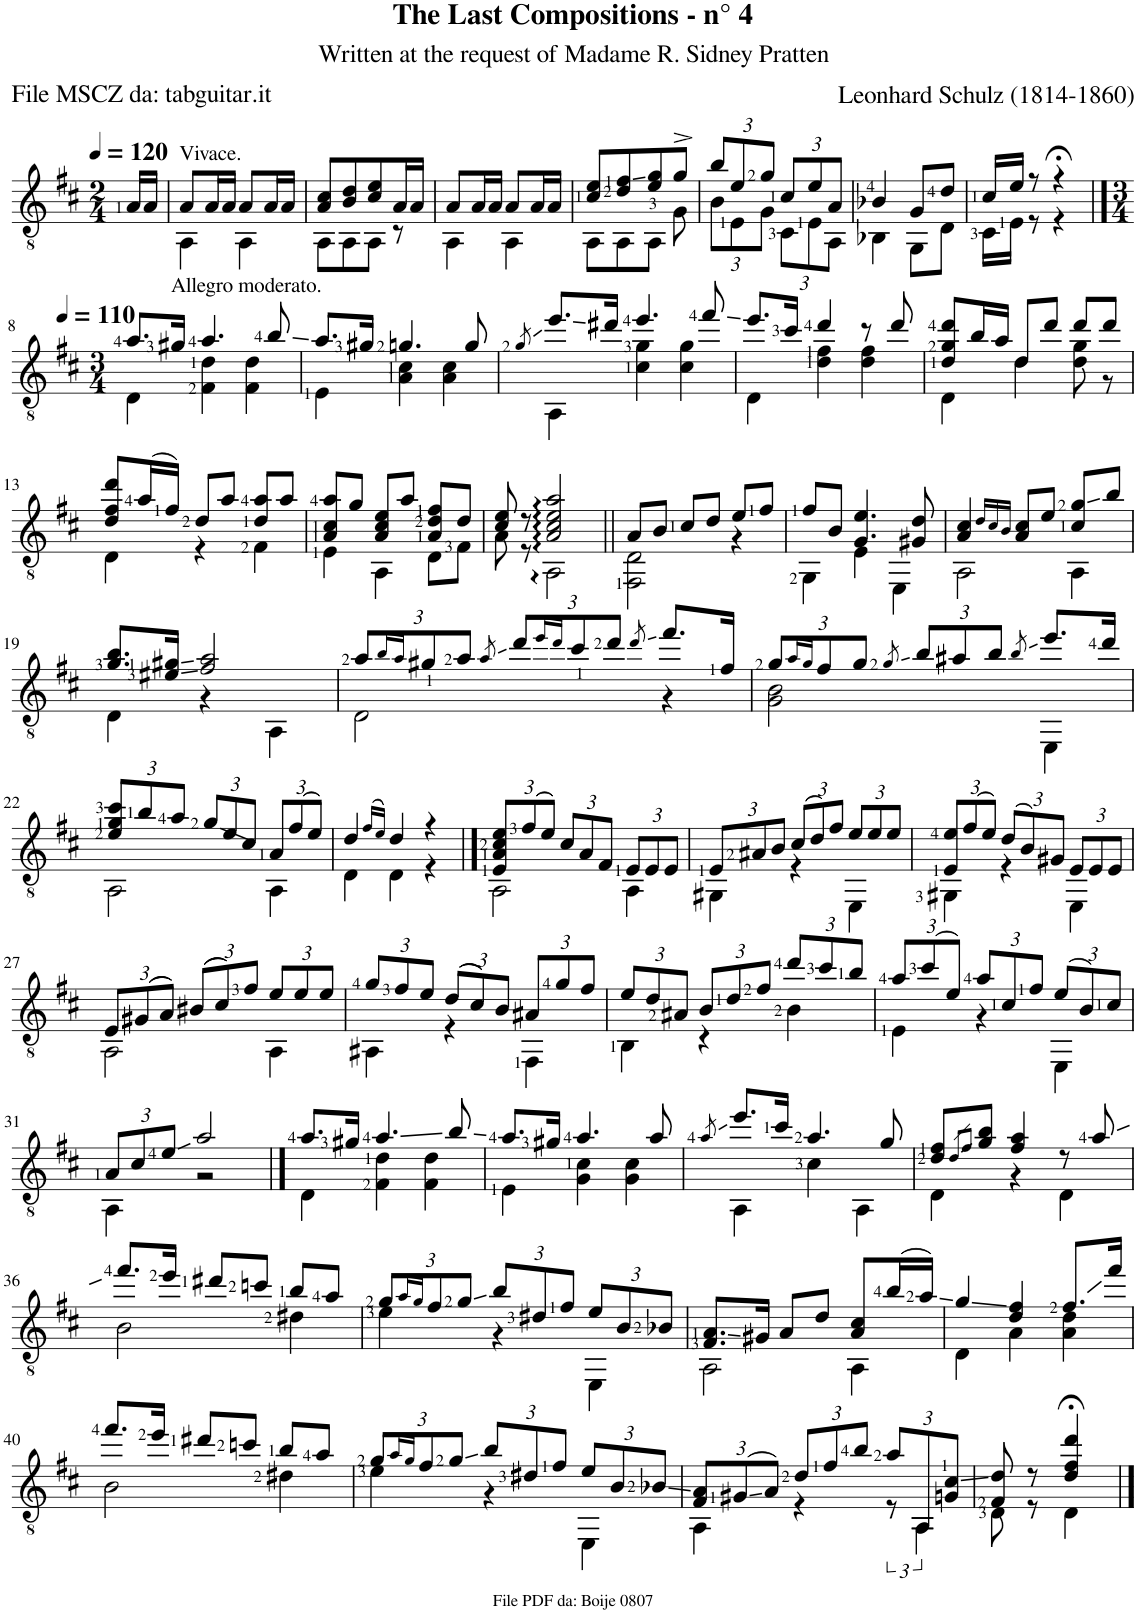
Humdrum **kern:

**kern
*part1
*staff1
*I"Guitar
*I'Guit.
*clefGv2
*k[f#c#]
*M2/4
*MM120
=
16A/LL
16A/JJ
=1
*^
!LO:TX:a:t=Vivace.	!
8A/L	4AA\
16A/L	.
16A/JJ	.
8A/L	4AA\
16A/L	.
16A/JJ	.
=2	=2
8A/ 8c#/L	8AA\L
8B/ 8d/	8AA\
8c#/ 8e/	8AA\J
16A/L	8r
16A/JJ	.
=3	=3
8A/L	4AA\
16A/L	.
16A/JJ	.
8A/L	4AA\
16A/L	.
16A/JJ	.
=4	=4
8c#/ 8e/L	8AA\L
8d/ 8f#/	8AA\
8e/ 8g/	8AA\J
8g^/J	8G\
=5	=5
*Xbrackettup	*
12b/L	12B\L
12e/	12E\
12g/J	12G\J
12c#/L	12C#\L
12e/	12E\
12A/J	12AA\J
=6	=6
4B-X/	4BB-X\
8G/L	8GG\L
8d/J	8D\J
=7	=7
16c#/LL	16C#\LL
16e/JJ	16E\JJ
8r	8r
4r;<	4r
!!LO:LB:g=z	!!
==8	==8
*M3/4	*
*MM110	*
!LO:TX:a:t=Allegro moderato.	!
8.a/L	4D\
16g#X/Jk	.
4.a/	4F#\ 4d\
.	4F#\ 4d\
8b/	.
=9	=9
8.a/L	4E\
16g#X/Jk	.
4.gn/	4A\ 4c#\
.	4A\ 4c#\
8g/	.
=10	=10
8qg/	.
8.ee/L	4AA\
16dd#X/Jk	.
4.ee/	4c#\ 4g\
.	4c#\ 4g\
8ff#/	.
=11	=11
8.ee/L	4D\
16cc#/Jk	.
4dd/	4d\ 4f#\
8r	4d\ 4f#\
8dd/	.
=12	=12
8d/ 8g/ 8dd/L	4D\
16b/L	.
16a/JJ	.
8d/L	4d\
8dd/J	.
8dd/L	8d\ 8g\
8dd/J	8r
!!LO:LB:g=z	!!
=13	=13
8d/ 8f#/ 8dd/L	4D\
(16a/L	.
16f#/JJ)	.
8d/L	4r
8a/J	.
8d/ 8a/L	4F#\
8a/J	.
=14	=14
8A/ 8c#/ 8a/L	4E\
8g/J	.
8A/ 8c#/ 8e/L	4AA\
8a/J	.
8A/ 8d/ 8f#/L	8D\L
8d/J	8F#\J
=15	=15
8c#/ 8e/	8A\
8r	8r
2A/: 2c#/: 2e/: 2a/:	2AA:\
=16||	=16||
8A/L	2FF#\ 2D\
8B/J	.
8c#/L	.
8d/J	.
8e/L	4r
8f#/J	.
=17	=17
8f#/L	4GG\
8B/J	.
4.G/ 4.e/	4E\
.	4EE\
8G#X/ 8d/	.
=18	=18
4A/ 4c#/	2AA\
16qd/LL	.
16qc#/	.
16qB/JJ	.
8A/ 8c#/L	.
8e/J	.
8c#/ 8g/L	4AA\
8b/J	.
!!LO:LB:g=z	!!
=19	=19
8.g/ 8.b/L	4D\
16e#X/ 16g#X/Jk	.
2f#/ 2a/	4r
.	4AA\
=20	=20
12a/L	2D\
16qb/LL	.
16qa/JJ	.
12g#X/	.
12a/J	.
8qa/	.
12dd/L	.
16qee/LL	.
16qdd/JJ	.
12cc#/	.
12dd/J	.
8qdd/	.
8.ff#/L	4r
16f#/Jk	.
=21	=21
12g/L	2G\ 2B\
16qa/LL	.
16qg/JJ	.
12f#/	.
12g/J	.
8qg/	.
12b/L	.
12a#X/	.
12b/J	.
8qb/	.
8.ee/L	4EE\
16dd/Jk	.
!!LO:LB:g=z	!!
=22	=22
12e/ 12g/ 12cc#/L	2AA\
12b/	.
12a/J	.
12g/L	.
12e/	.
12c#/J	.
12A/L	4AA\
(12f#/	.
12e/J)	.
=23	=23
4d/	4D\
(16qf#/LL	.
16qe/JJ)	.
4d/	4D\
4r	4r
==24	==24
12E/ 12A/ 12c#/ 12e/L	2AA\
(12f#/	.
12e/J)	.
12c#/L	.
12A/	.
12F#/J	.
12E/L	4AA\
12E/	.
12E/J	.
=25	=25
12E/L	4GG#X\
12A#X/	.
12B/J	.
(12c#/L	4r
12d/)	.
12f#/J	.
12e/L	4EE\
12e/	.
12e/J	.
=26	=26
12E/ 12e/L	4GG#X\
(12f#/	.
12e/J)	.
(12d/L	4r
12B/)	.
12G#X/J	.
12E/L	4EE\
12E/	.
12E/J	.
!!LO:LB:g=z	!!
=27	=27
12E/L	2AA\
((12G#X/	.
12A/J))	.
((12B#X/L	.
12c#/))	.
12f#/J	.
12e/L	4AA\
12e/	.
12e/J	.
=28	=28
12g/L	4AA#X\
12f#/	.
12e/J	.
((12d/L	4r
12c#/))	.
12B/J	.
12A#X/L	4FF#\
12g/	.
12f#/J	.
=29	=29
12e/L	4BB\
12d/	.
12A#X/J	.
12B/L	4r
12d/	.
12f#/J	.
12dd/L	4B\
12cc#/	.
12b/J	.
=30	=30
12a/L	4E\
(12cc#/	.
12e/J)	.
12a/L	4r
12c#/	.
12f#/J	.
(12e/L	4EE\
12B/)	.
12c#/J	.
!!LO:LB:g=z	!!
=31	=31
12A/L	4AA\
12c#/	.
12e/J	.
2a/	2r
==32	==32
8.a/L	4D\
16g#X/Jk	.
4.a/	4F#\ 4d\
.	4F#\ 4d\
8b/	.
=33	=33
8.a/L	4E\
16g#X/Jk	.
4.a/	4G\ 4c#\
.	4G\ 4c#\
8a/	.
=34	=34
8qa/	.
8.ee/L	4AA\
16cc#/Jk	.
4.a/	4c#\
.	4AA\
8g/	.
=35	=35
8d/ 8f#/L	4D\
8qd/L	.
8qf#/J	.
8g/ 8b/J	.
4f#/ 4a/	4r
8r	4D\
8a/	.
!!LO:LB:g=z	!!
=36	=36
8.ff#/L	2B\
16ee/Jk	.
8dd#X/L	.
8ccn/J	.
8b/L	4d#X\
8a/J	.
=37	=37
12g/L	4e\
16qa/LL	.
16qg/JJ	.
12f#/	.
12g/J	.
12b/L	4r
12d#X/	.
12f#/J	.
12e/L	4EE\
12B/	.
12B-X/J	.
=38	=38
8.F#/ 8.A/L	2AA\
16G#X/Jk	.
8A/L	.
8d/J	.
8A/ 8c#/L	4AA\
(16b/L	.
16a/JJ)	.
=39	=39
4g/	4D\
4d/ 4f#/	4A\
8.f#/L	4A\ 4d\
16ff#/Jk	.
!!LO:LB:g=z	!!
=40	=40
8.ff#/L	2B\
16ee/Jk	.
8dd#X/L	.
8ccn/J	.
8b/L	4d#X\
8a/J	.
=41	=41
12g/L	4e\
16qa/LL	.
16qg/JJ	.
12f#/	.
12g/J	.
12b/L	4r
12d#X/	.
12f#/J	.
12e/L	4EE\
12B/	.
12B-X/J	.
=42	=42
12F#/ 12A/L	4AA\
(12G#X/	.
12A/J)	.
12d/L	4r
12f#/	.
12b/J	.
*	*brackettup
12a/L	12r
12AA/	6AA\
12Gn/ 12c#/J	.
=43	=43
8F#/ 8d/	8D\
8r	8r
4d/;< 4f#/;< 4dd/;<	4D\
*v	*v
==
*-
